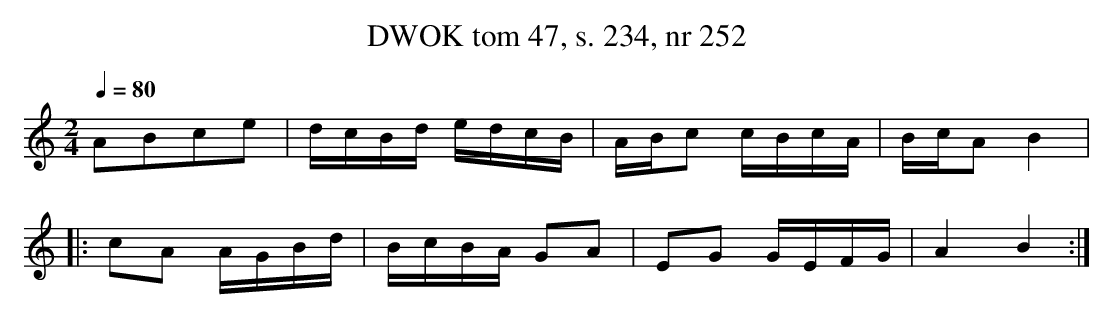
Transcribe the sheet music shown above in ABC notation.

X:1
T: DWOK tom 47, s. 234, nr 252
L:1/8
M:2/4
K:C
Q:1/4=80
ABce|d/c/B/d/ e/d/c/B/|A/B/c c/B/c/A/|B/c/A B2|
|:cA A/G/B/d/| B/c/B/A/ GA|EG G/E/F/G/|A2B2:|
